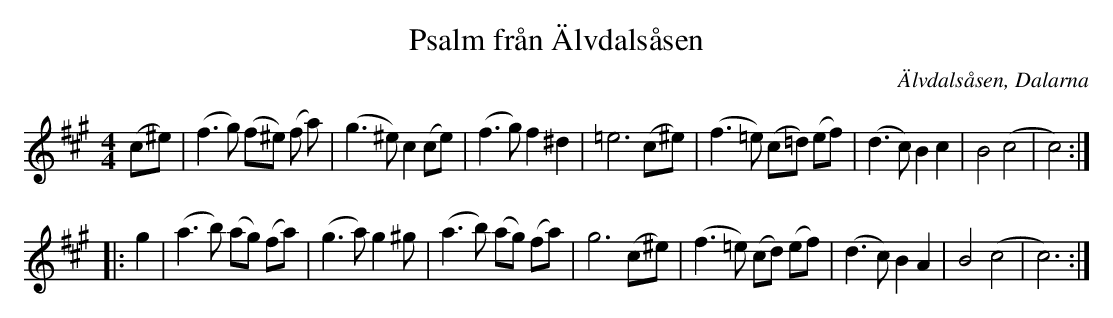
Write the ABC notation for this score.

X:1
T:Psalm från Älvdalsåsen
O:Älvdalsåsen, Dalarna
M:4/4
L:1/8
K:A
 (c^e) | (f3 g) (f^e) (f a) | (g3 ^e) c2 (ce) | (f3 g) f2 ^d2 | =e6 (c^e) | (f3=e) (c=d) (ef) | (d3c) B2 c2 | B4(c4 | c4) :|]
|: g2 | (a3b) (ag) (fa) | (g3a) g2 ^g | (a3 b) (ag) (fa) | g6 (c^e) | (f3 =e) (cd) (ef) | (d3 c) B2 A2 | B4 (c4| c6) :|]
